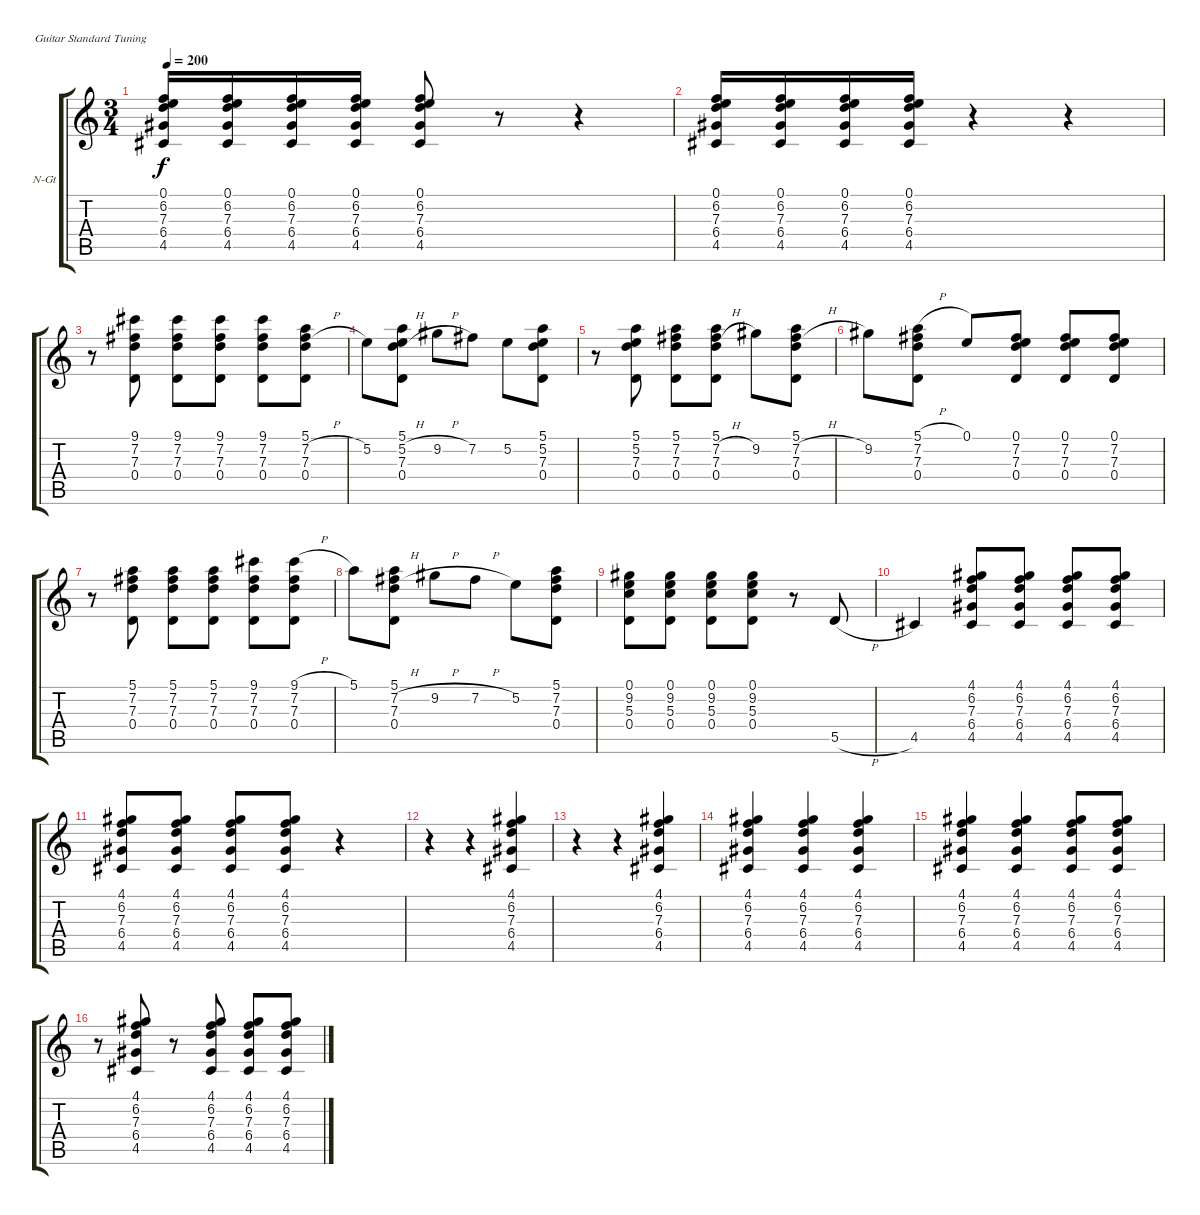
\bracketExtendMode groupsimilarinstruments
\firstSystemTrackNameOrientation horizontal
\otherSystemsTrackNameOrientation horizontal
\track ("Piste 1" "N-Gt") {instrument acousticguitarnylon}
\staff {score tabs}
\tuning (E4 B3 G3 D3 A2 E2)
\ts (3 4)
\tempo 200
\clef g2
\ks c
(0.1 6.2 7.3 6.4 4.5).16{dy f} (0.1 6.2 7.3 6.4 4.5).16 (0.1 6.2 7.3 6.4 4.5).16 (0.1 6.2 7.3 6.4 4.5).16 (0.1 6.2 7.3 6.4 4.5).8 r.8 r.4 |
(0.1 6.2 7.3 6.4 4.5).16 (0.1 6.2 7.3 6.4 4.5).16 (0.1 6.2 7.3 6.4 4.5).16 (0.1 6.2 7.3 6.4 4.5).16 r.4 r.4 |
r.8 (9.1 7.2 7.3 0.4).8 (9.1 7.2 7.3 0.4).8 (9.1 7.2 7.3 0.4).8 (9.1 7.2 7.3 0.4).8 (5.1 7.2{h} 7.3 0.4).8 |
5.2.8 (5.1 5.2{h} 7.3 0.4).8 9.2{h}.8 7.2.8 5.2.8 (5.1 5.2 7.3 0.4).8 |
r.8 (5.1 5.2 7.3 0.4).8 (5.1 7.2 7.3 0.4).8 (5.1 7.2{h} 7.3 0.4).8 9.2.8 (5.1 7.2{h} 7.3 0.4).8 |
9.2.8 (5.1{h} 7.2 7.3 0.4).8 0.1.8 (0.1 7.2 7.3 0.4).8 (0.1 7.2 7.3 0.4).8 (0.1 7.2 7.3 0.4).8 |
r.8 (5.1 7.2 7.3 0.4).8 (5.1 7.2 7.3 0.4).8 (5.1 7.2 7.3 0.4).8 (9.1 7.2 7.3 0.4).8 (9.1{h} 7.2 7.3 0.4).8 |
5.1.8 (5.1 7.2{h} 7.3 0.4).8 9.2{h}.8 7.2{h}.8 5.2.8 (5.1 7.2 7.3 0.4).8 |
(0.1 9.2 5.3 0.4).8 (0.1 9.2 5.3 0.4).8 (0.1 9.2 5.3 0.4).8 (0.1 9.2 5.3 0.4).8 r.8 5.5{h}.8 |
4.5.4 (4.1 6.2 7.3 6.4 4.5).8 (4.1 6.2 7.3 6.4 4.5).8 (4.1 6.2 7.3 6.4 4.5).8 (4.1 6.2 7.3 6.4 4.5).8 |
(4.1 6.2 7.3 6.4 4.5).8 (4.1 6.2 7.3 6.4 4.5).8 (4.1 6.2 7.3 6.4 4.5).8 (4.1 6.2 7.3 6.4 4.5).8 r.4 |
r.4 r.4 (4.1 6.2 7.3 6.4 4.5).4 |
r.4 r.4 (4.1 6.2 7.3 6.4 4.5).4 |
(4.1 6.2 7.3 6.4 4.5).4 (4.1 6.2 7.3 6.4 4.5).4 (4.1 6.2 7.3 6.4 4.5).4 |
(4.1 6.2 7.3 6.4 4.5).4 (4.1 6.2 7.3 6.4 4.5).4 (4.1 6.2 7.3 6.4 4.5).8 (4.1 6.2 7.3 6.4 4.5).8 |
r.8 (4.1 6.2 7.3 6.4 4.5).8 r.8 (4.1 6.2 7.3 6.4 4.5).8 (4.1 6.2 7.3 6.4 4.5).8 (4.1 6.2 7.3 6.4 4.5).8
